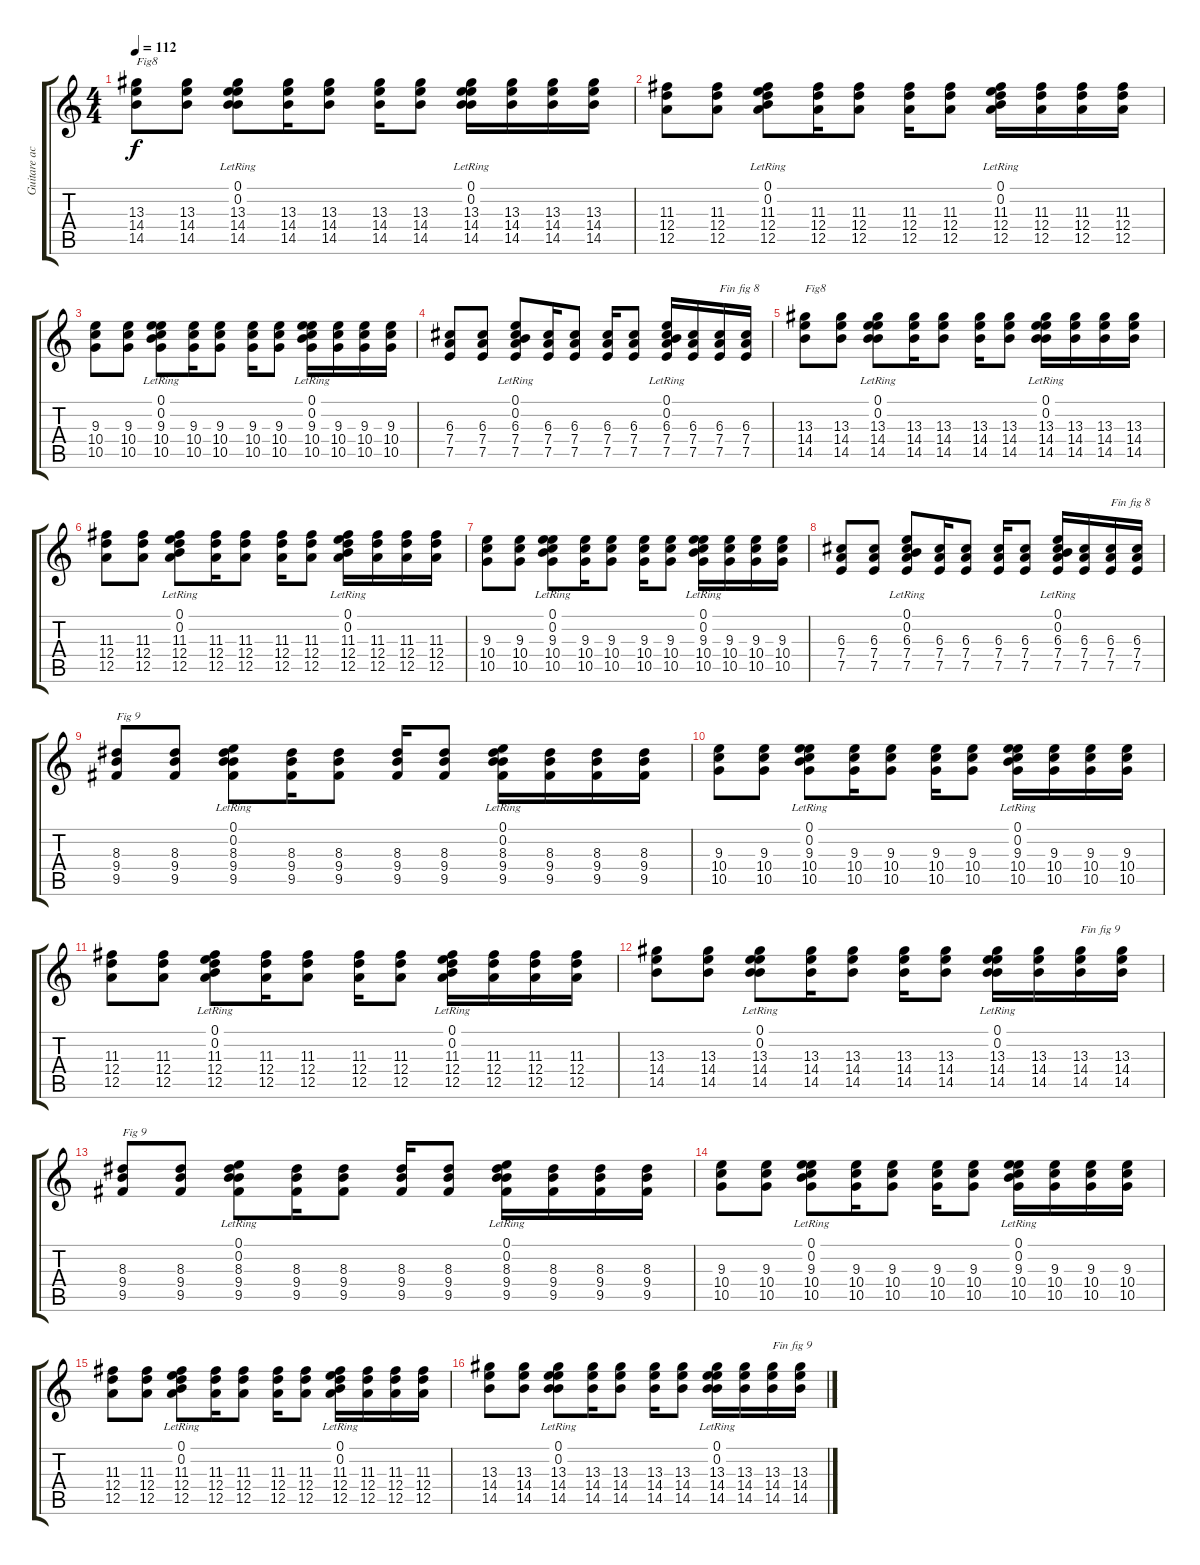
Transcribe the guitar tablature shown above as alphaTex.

\track ("Guitare acou 3 " "Guitare ac") {instrument acousticguitarsteel}
\staff {score tabs}
\tuning (E4 B3 G3 D3 A2 E2) {hide}
\ts (4 4)
\tempo 112
\clef g2
\ks c
(13.3 14.4 14.5).8{txt "Fig8" dy f} (13.3 14.4 14.5).8 (0.1{lr} 0.2{lr} 13.3 14.4 14.5).8 (13.3 14.4 14.5).16 (13.3 14.4 14.5).8 (13.3 14.4 14.5).16 (13.3 14.4 14.5).8 (0.1{lr} 0.2{lr} 13.3 14.4 14.5).16 (13.3 14.4 14.5).16 (13.3 14.4 14.5).16 (13.3 14.4 14.5).16 |
(11.3 12.4 12.5).8 (11.3 12.4 12.5).8 (0.1{lr} 0.2{lr} 11.3 12.4 12.5).8 (11.3 12.4 12.5).16 (11.3 12.4 12.5).8 (11.3 12.4 12.5).16 (11.3 12.4 12.5).8 (0.1{lr} 0.2{lr} 11.3 12.4 12.5).16 (11.3 12.4 12.5).16 (11.3 12.4 12.5).16 (11.3 12.4 12.5).16 |
(9.3 10.4 10.5).8 (9.3 10.4 10.5).8 (0.1{lr} 0.2{lr} 9.3 10.4 10.5).8 (9.3 10.4 10.5).16 (9.3 10.4 10.5).8 (9.3 10.4 10.5).16 (9.3 10.4 10.5).8 (0.1{lr} 0.2{lr} 9.3 10.4 10.5).16 (9.3 10.4 10.5).16 (9.3 10.4 10.5).16 (9.3 10.4 10.5).16 |
(6.3 7.4 7.5).8 (6.3 7.4 7.5).8 (0.1{lr} 0.2{lr} 6.3 7.4 7.5).8 (6.3 7.4 7.5).16 (6.3 7.4 7.5).8 (6.3 7.4 7.5).16 (6.3 7.4 7.5).8 (0.1{lr} 0.2{lr} 6.3 7.4 7.5).16 (6.3 7.4 7.5).16 (6.3 7.4 7.5).16{txt "Fin fig 8"} (6.3 7.4 7.5).16 |
(13.3 14.4 14.5).8{txt "Fig8"} (13.3 14.4 14.5).8 (0.1{lr} 0.2{lr} 13.3 14.4 14.5).8 (13.3 14.4 14.5).16 (13.3 14.4 14.5).8 (13.3 14.4 14.5).16 (13.3 14.4 14.5).8 (0.1{lr} 0.2{lr} 13.3 14.4 14.5).16 (13.3 14.4 14.5).16 (13.3 14.4 14.5).16 (13.3 14.4 14.5).16 |
(11.3 12.4 12.5).8 (11.3 12.4 12.5).8 (0.1{lr} 0.2{lr} 11.3 12.4 12.5).8 (11.3 12.4 12.5).16 (11.3 12.4 12.5).8 (11.3 12.4 12.5).16 (11.3 12.4 12.5).8 (0.1{lr} 0.2{lr} 11.3 12.4 12.5).16 (11.3 12.4 12.5).16 (11.3 12.4 12.5).16 (11.3 12.4 12.5).16 |
(9.3 10.4 10.5).8 (9.3 10.4 10.5).8 (0.1{lr} 0.2{lr} 9.3 10.4 10.5).8 (9.3 10.4 10.5).16 (9.3 10.4 10.5).8 (9.3 10.4 10.5).16 (9.3 10.4 10.5).8 (0.1{lr} 0.2{lr} 9.3 10.4 10.5).16 (9.3 10.4 10.5).16 (9.3 10.4 10.5).16 (9.3 10.4 10.5).16 |
(6.3 7.4 7.5).8 (6.3 7.4 7.5).8 (0.1{lr} 0.2{lr} 6.3 7.4 7.5).8 (6.3 7.4 7.5).16 (6.3 7.4 7.5).8 (6.3 7.4 7.5).16 (6.3 7.4 7.5).8 (0.1{lr} 0.2{lr} 6.3 7.4 7.5).16 (6.3 7.4 7.5).16 (6.3 7.4 7.5).16{txt "Fin fig 8"} (6.3 7.4 7.5).16 |
(8.3 9.4 9.5).8{txt "Fig 9"} (8.3 9.4 9.5).8 (0.1{lr} 0.2{lr} 8.3 9.4 9.5).8 (8.3 9.4 9.5).16 (8.3 9.4 9.5).8 (8.3 9.4 9.5).16 (8.3 9.4 9.5).8 (0.1{lr} 0.2{lr} 8.3 9.4 9.5).16 (8.3 9.4 9.5).16 (8.3 9.4 9.5).16 (8.3 9.4 9.5).16 |
(9.3 10.4 10.5).8 (9.3 10.4 10.5).8 (0.1{lr} 0.2{lr} 9.3 10.4 10.5).8 (9.3 10.4 10.5).16 (9.3 10.4 10.5).8 (9.3 10.4 10.5).16 (9.3 10.4 10.5).8 (0.1{lr} 0.2{lr} 9.3 10.4 10.5).16 (9.3 10.4 10.5).16 (9.3 10.4 10.5).16 (9.3 10.4 10.5).16 |
(11.3 12.4 12.5).8 (11.3 12.4 12.5).8 (0.1{lr} 0.2{lr} 11.3 12.4 12.5).8 (11.3 12.4 12.5).16 (11.3 12.4 12.5).8 (11.3 12.4 12.5).16 (11.3 12.4 12.5).8 (0.1{lr} 0.2{lr} 11.3 12.4 12.5).16 (11.3 12.4 12.5).16 (11.3 12.4 12.5).16 (11.3 12.4 12.5).16 |
(13.3 14.4 14.5).8 (13.3 14.4 14.5).8 (0.1{lr} 0.2{lr} 13.3 14.4 14.5).8 (13.3 14.4 14.5).16 (13.3 14.4 14.5).8 (13.3 14.4 14.5).16 (13.3 14.4 14.5).8 (0.1{lr} 0.2{lr} 13.3 14.4 14.5).16 (13.3 14.4 14.5).16 (13.3 14.4 14.5).16{txt "Fin fig 9"} (13.3 14.4 14.5).16 |
(8.3 9.4 9.5).8{txt "Fig 9"} (8.3 9.4 9.5).8 (0.1{lr} 0.2{lr} 8.3 9.4 9.5).8 (8.3 9.4 9.5).16 (8.3 9.4 9.5).8 (8.3 9.4 9.5).16 (8.3 9.4 9.5).8 (0.1{lr} 0.2{lr} 8.3 9.4 9.5).16 (8.3 9.4 9.5).16 (8.3 9.4 9.5).16 (8.3 9.4 9.5).16 |
(9.3 10.4 10.5).8 (9.3 10.4 10.5).8 (0.1{lr} 0.2{lr} 9.3 10.4 10.5).8 (9.3 10.4 10.5).16 (9.3 10.4 10.5).8 (9.3 10.4 10.5).16 (9.3 10.4 10.5).8 (0.1{lr} 0.2{lr} 9.3 10.4 10.5).16 (9.3 10.4 10.5).16 (9.3 10.4 10.5).16 (9.3 10.4 10.5).16 |
(11.3 12.4 12.5).8 (11.3 12.4 12.5).8 (0.1{lr} 0.2{lr} 11.3 12.4 12.5).8 (11.3 12.4 12.5).16 (11.3 12.4 12.5).8 (11.3 12.4 12.5).16 (11.3 12.4 12.5).8 (0.1{lr} 0.2{lr} 11.3 12.4 12.5).16 (11.3 12.4 12.5).16 (11.3 12.4 12.5).16 (11.3 12.4 12.5).16 |
(13.3 14.4 14.5).8 (13.3 14.4 14.5).8 (0.1{lr} 0.2{lr} 13.3 14.4 14.5).8 (13.3 14.4 14.5).16 (13.3 14.4 14.5).8 (13.3 14.4 14.5).16 (13.3 14.4 14.5).8 (0.1{lr} 0.2{lr} 13.3 14.4 14.5).16 (13.3 14.4 14.5).16 (13.3 14.4 14.5).16{txt "Fin fig 9"} (13.3 14.4 14.5).16
